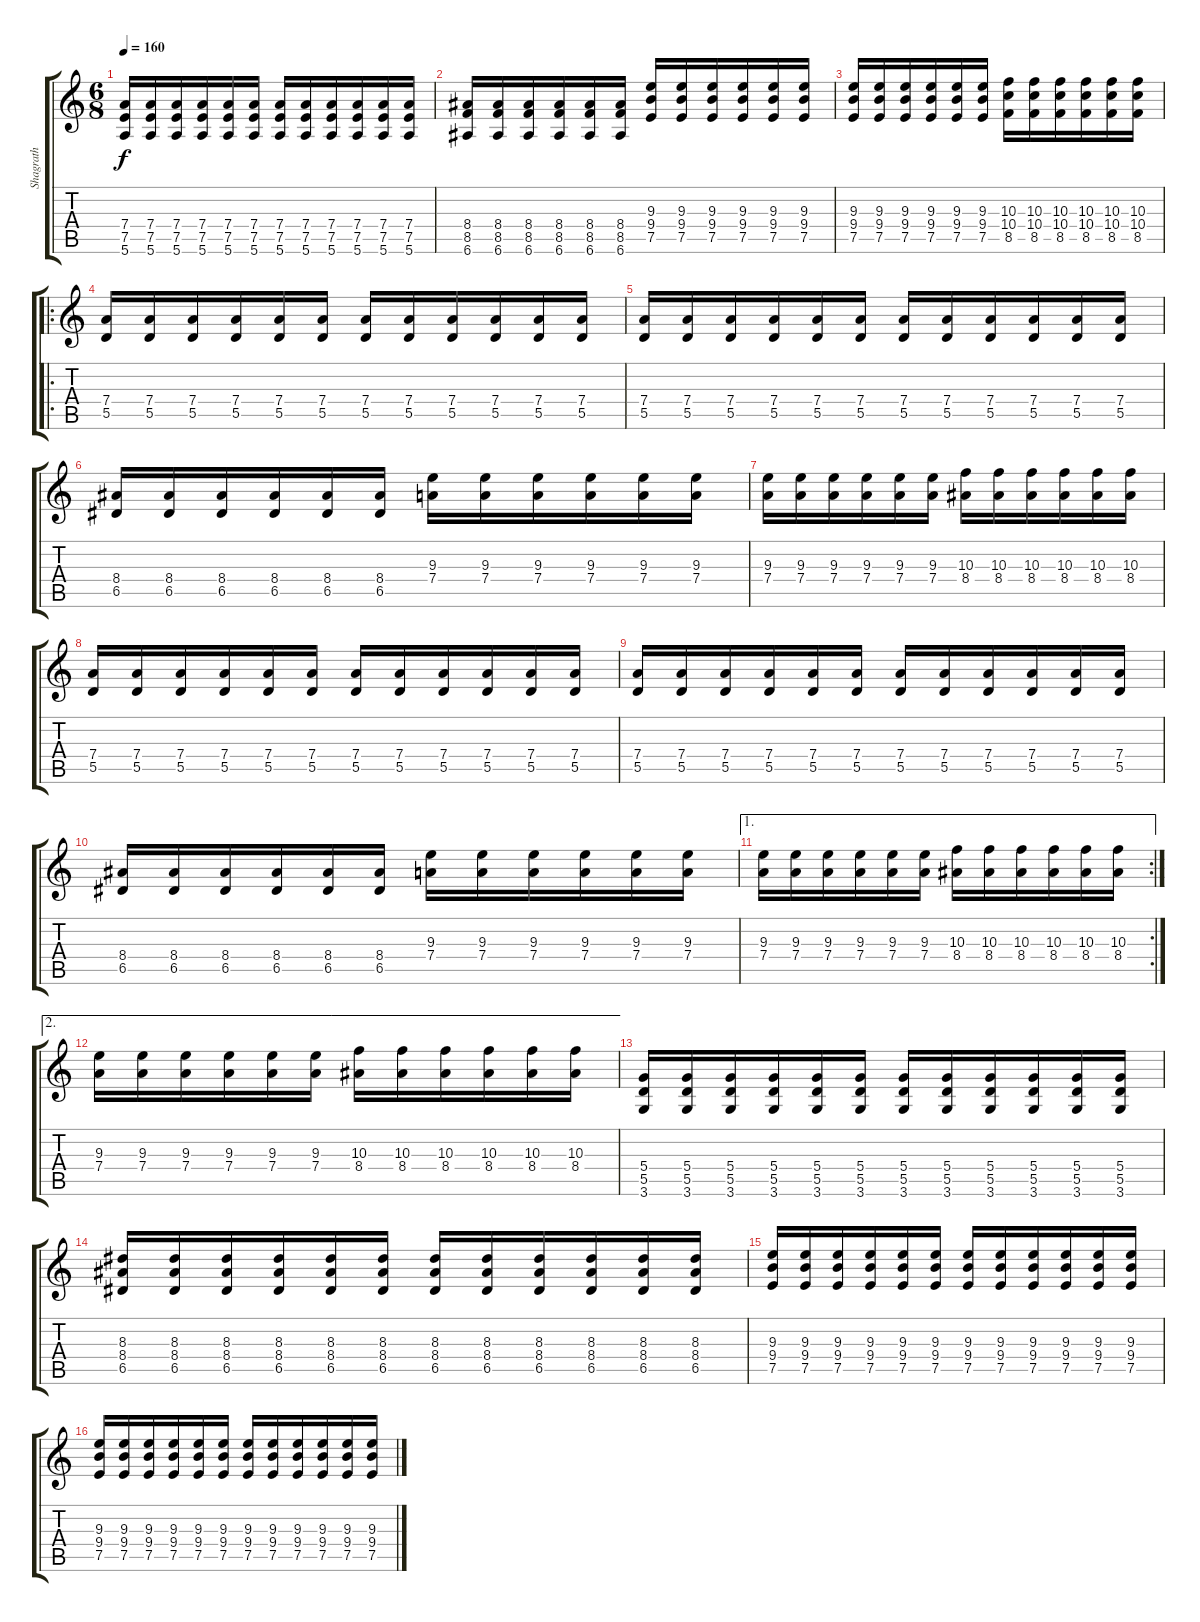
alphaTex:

\track ("Shagrath" "Shagrath") {instrument distortionguitar}
\staff {score tabs}
\tuning (E4 B3 G3 D3 A2 E2) {hide}
\ts (6 8)
\tempo 160
\clef g2
\ks c
(7.4 7.5 5.6).16{dy f} (7.4 7.5 5.6).16 (7.4 7.5 5.6).16 (7.4 7.5 5.6).16 (7.4 7.5 5.6).16 (7.4 7.5 5.6).16 (7.4 7.5 5.6).16 (7.4 7.5 5.6).16 (7.4 7.5 5.6).16 (7.4 7.5 5.6).16 (7.4 7.5 5.6).16 (7.4 7.5 5.6).16 |
(8.4 8.5 6.6).16 (8.4 8.5 6.6).16 (8.4 8.5 6.6).16 (8.4 8.5 6.6).16 (8.4 8.5 6.6).16 (8.4 8.5 6.6).16 (9.3 9.4 7.5).16 (9.3 9.4 7.5).16 (9.3 9.4 7.5).16 (9.3 9.4 7.5).16 (9.3 9.4 7.5).16 (9.3 9.4 7.5).16 |
(9.3 9.4 7.5).16 (9.3 9.4 7.5).16 (9.3 9.4 7.5).16 (9.3 9.4 7.5).16 (9.3 9.4 7.5).16 (9.3 9.4 7.5).16 (10.3 10.4 8.5).16 (10.3 10.4 8.5).16 (10.3 10.4 8.5).16 (10.3 10.4 8.5).16 (10.3 10.4 8.5).16 (10.3 10.4 8.5).16 |
\ro
(7.4 5.5).16 (7.4 5.5).16 (7.4 5.5).16 (7.4 5.5).16 (7.4 5.5).16 (7.4 5.5).16 (7.4 5.5).16 (7.4 5.5).16 (7.4 5.5).16 (7.4 5.5).16 (7.4 5.5).16 (7.4 5.5).16 |
(7.4 5.5).16 (7.4 5.5).16 (7.4 5.5).16 (7.4 5.5).16 (7.4 5.5).16 (7.4 5.5).16 (7.4 5.5).16 (7.4 5.5).16 (7.4 5.5).16 (7.4 5.5).16 (7.4 5.5).16 (7.4 5.5).16 |
(8.4 6.5).16 (8.4 6.5).16 (8.4 6.5).16 (8.4 6.5).16 (8.4 6.5).16 (8.4 6.5).16 (9.3 7.4).16 (9.3 7.4).16 (9.3 7.4).16 (9.3 7.4).16 (9.3 7.4).16 (9.3 7.4).16 |
(9.3 7.4).16 (9.3 7.4).16 (9.3 7.4).16 (9.3 7.4).16 (9.3 7.4).16 (9.3 7.4).16 (10.3 8.4).16 (10.3 8.4).16 (10.3 8.4).16 (10.3 8.4).16 (10.3 8.4).16 (10.3 8.4).16 |
(7.4 5.5).16 (7.4 5.5).16 (7.4 5.5).16 (7.4 5.5).16 (7.4 5.5).16 (7.4 5.5).16 (7.4 5.5).16 (7.4 5.5).16 (7.4 5.5).16 (7.4 5.5).16 (7.4 5.5).16 (7.4 5.5).16 |
(7.4 5.5).16 (7.4 5.5).16 (7.4 5.5).16 (7.4 5.5).16 (7.4 5.5).16 (7.4 5.5).16 (7.4 5.5).16 (7.4 5.5).16 (7.4 5.5).16 (7.4 5.5).16 (7.4 5.5).16 (7.4 5.5).16 |
(8.4 6.5).16 (8.4 6.5).16 (8.4 6.5).16 (8.4 6.5).16 (8.4 6.5).16 (8.4 6.5).16 (9.3 7.4).16 (9.3 7.4).16 (9.3 7.4).16 (9.3 7.4).16 (9.3 7.4).16 (9.3 7.4).16 |
\ae 1
\rc 2
(9.3 7.4).16 (9.3 7.4).16 (9.3 7.4).16 (9.3 7.4).16 (9.3 7.4).16 (9.3 7.4).16 (10.3 8.4).16 (10.3 8.4).16 (10.3 8.4).16 (10.3 8.4).16 (10.3 8.4).16 (10.3 8.4).16 |
\ae 2
(9.3 7.4).16 (9.3 7.4).16 (9.3 7.4).16 (9.3 7.4).16 (9.3 7.4).16 (9.3 7.4).16 (10.3 8.4).16 (10.3 8.4).16 (10.3 8.4).16 (10.3 8.4).16 (10.3 8.4).16 (10.3 8.4).16 |
(5.4 5.5 3.6).16 (5.4 5.5 3.6).16 (5.4 5.5 3.6).16 (5.4 5.5 3.6).16 (5.4 5.5 3.6).16 (5.4 5.5 3.6).16 (5.4 5.5 3.6).16 (5.4 5.5 3.6).16 (5.4 5.5 3.6).16 (5.4 5.5 3.6).16 (5.4 5.5 3.6).16 (5.4 5.5 3.6).16 |
(8.3 8.4 6.5).16 (8.3 8.4 6.5).16 (8.3 8.4 6.5).16 (8.3 8.4 6.5).16 (8.3 8.4 6.5).16 (8.3 8.4 6.5).16 (8.3 8.4 6.5).16 (8.3 8.4 6.5).16 (8.3 8.4 6.5).16 (8.3 8.4 6.5).16 (8.3 8.4 6.5).16 (8.3 8.4 6.5).16 |
(9.3 9.4 7.5).16 (9.3 9.4 7.5).16 (9.3 9.4 7.5).16 (9.3 9.4 7.5).16 (9.3 9.4 7.5).16 (9.3 9.4 7.5).16 (9.3 9.4 7.5).16 (9.3 9.4 7.5).16 (9.3 9.4 7.5).16 (9.3 9.4 7.5).16 (9.3 9.4 7.5).16 (9.3 9.4 7.5).16 |
(9.3 9.4 7.5).16 (9.3 9.4 7.5).16 (9.3 9.4 7.5).16 (9.3 9.4 7.5).16 (9.3 9.4 7.5).16 (9.3 9.4 7.5).16 (9.3 9.4 7.5).16 (9.3 9.4 7.5).16 (9.3 9.4 7.5).16 (9.3 9.4 7.5).16 (9.3 9.4 7.5).16 (9.3 9.4 7.5).16
